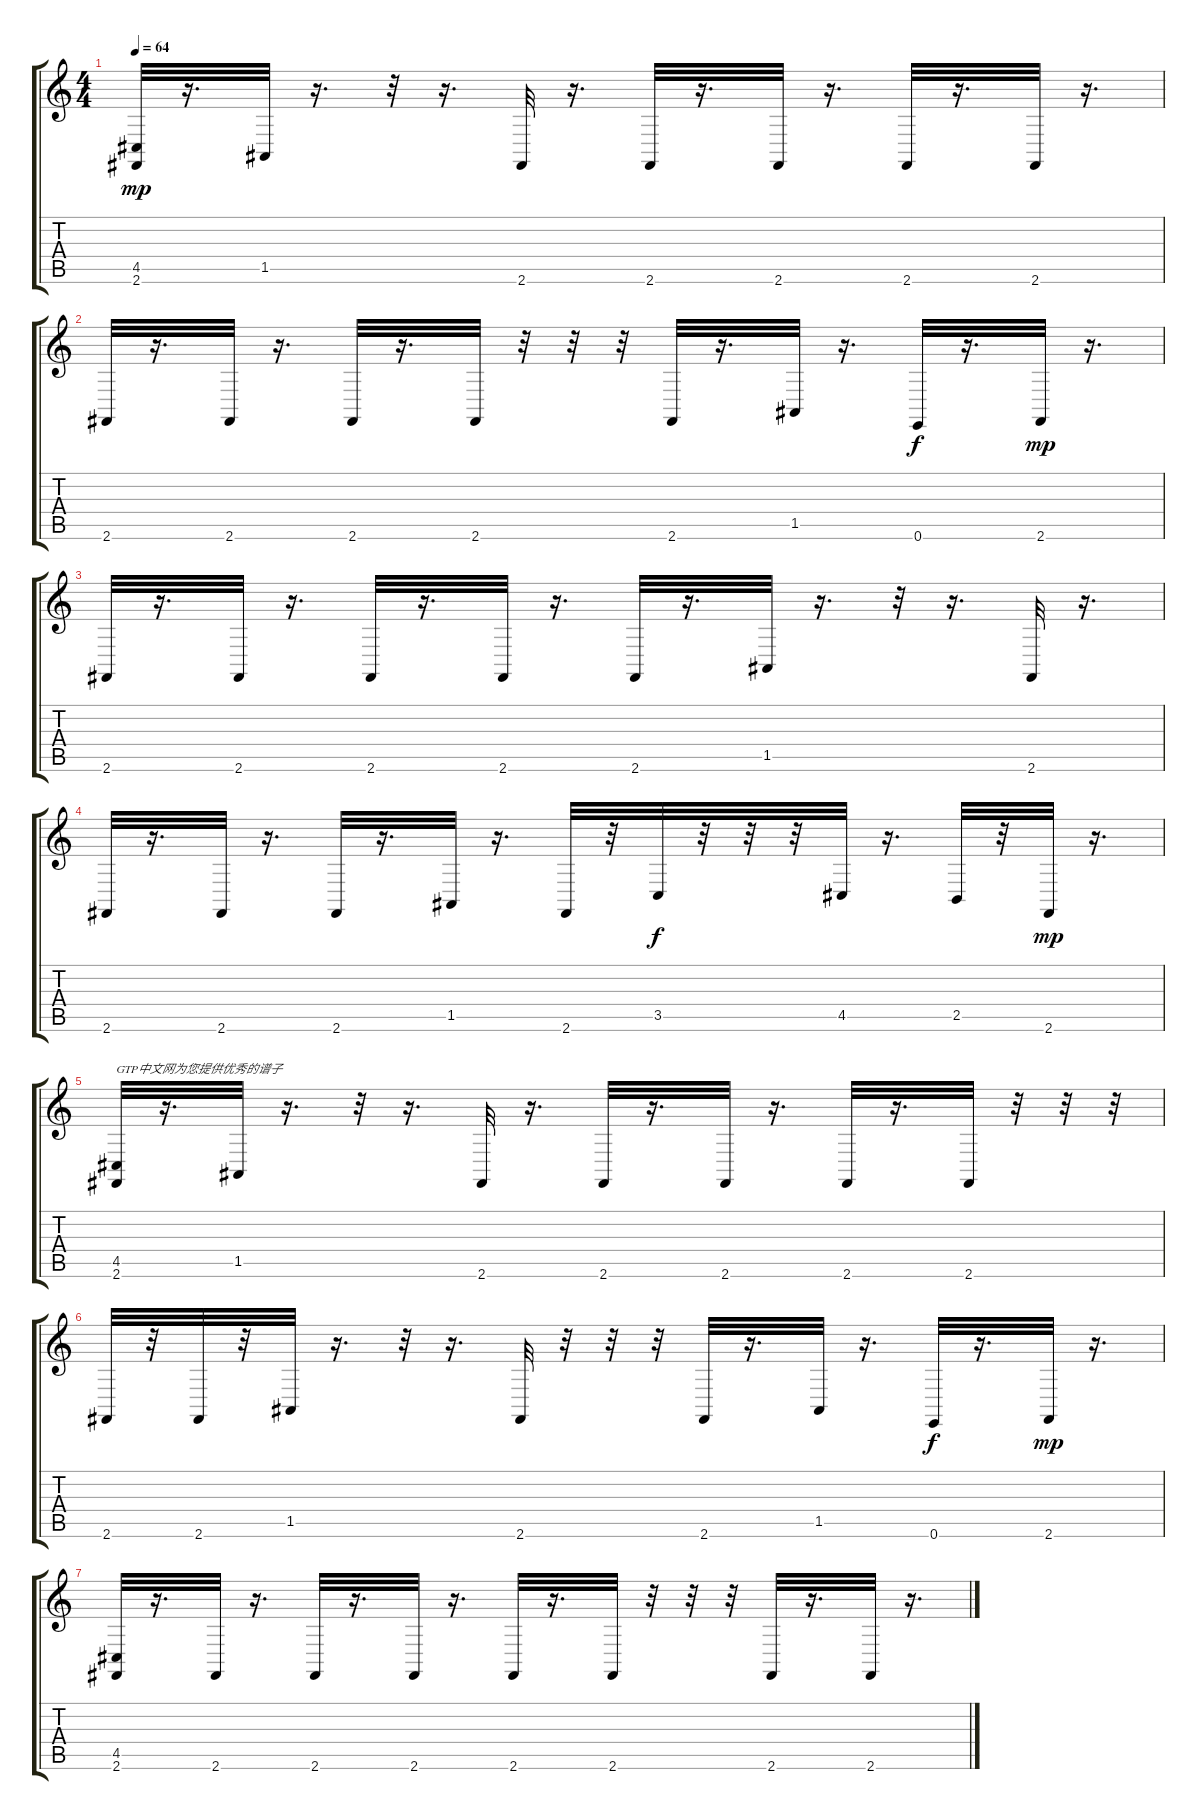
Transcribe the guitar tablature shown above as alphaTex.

\track "" {instrument acousticgrandpiano}
\staff {score tabs}
\tuning (E4 B3 G3 D3 A2 E2) {hide}
\ts (4 4)
\tempo 64
\clef g2
\ks c
(4.5 2.6).32{dy mp instrument acousticgrandpiano} r.16{d} 1.5.32 r.16{d} r.32 r.16{d} 2.6.32 r.16{d} 2.6.32 r.16{d} 2.6.32 r.16{d} 2.6.32 r.16{d} 2.6.32 r.16{d} |
2.6.32 r.16{d} 2.6.32 r.16{d} 2.6.32 r.16{d} 2.6.32 r.32 r.32 r.32 2.6.32 r.16{d} 1.5.32 r.16{d} 0.6.32{dy f} r.16{d} 2.6.32{dy mp} r.16{d} |
2.6.32 r.16{d} 2.6.32 r.16{d} 2.6.32 r.16{d} 2.6.32 r.16{d} 2.6.32 r.16{d} 1.5.32 r.16{d} r.32 r.16{d} 2.6.32 r.16{d} |
2.6.32 r.16{d} 2.6.32 r.16{d} 2.6.32 r.16{d} 1.5.32 r.16{d} 2.6.32 r.32 3.5.32{dy f} r.32 r.32 r.32 4.5.32 r.16{d} 2.5.32 r.32 2.6.32{dy mp} r.16{d} |
(4.5 2.6).32{txt "GTP中文网为您提供优秀的谱子"} r.16{d} 1.5.32 r.16{d} r.32 r.16{d} 2.6.32 r.16{d} 2.6.32 r.16{d} 2.6.32 r.16{d} 2.6.32 r.16{d} 2.6.32 r.32 r.32 r.32 |
2.6.32 r.32 2.6.32 r.32 1.5.32 r.16{d} r.32 r.16{d} 2.6.32 r.32 r.32 r.32 2.6.32 r.16{d} 1.5.32 r.16{d} 0.6.32{dy f} r.16{d} 2.6.32{dy mp} r.16{d} |
(4.5 2.6).32 r.16{d} 2.6.32 r.16{d} 2.6.32 r.16{d} 2.6.32 r.16{d} 2.6.32 r.16{d} 2.6.32 r.32 r.32 r.32 2.6.32 r.16{d} 2.6.32 r.16{d}
